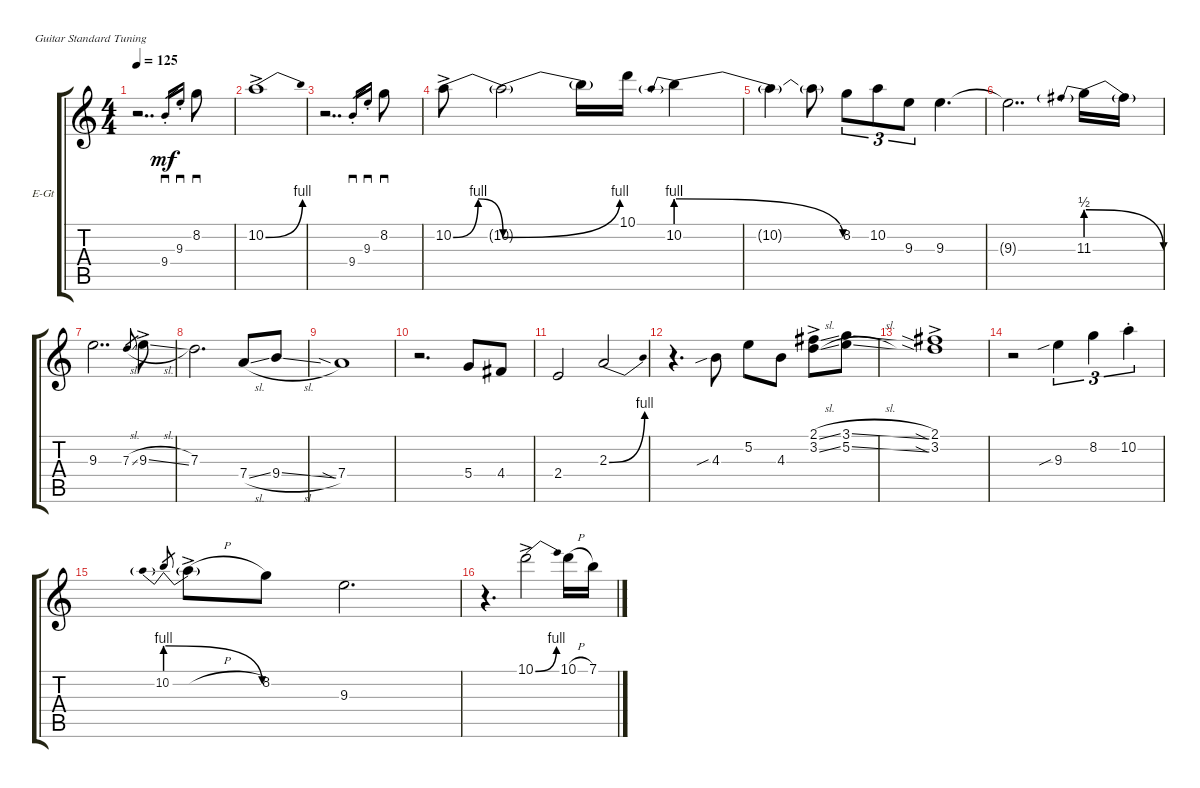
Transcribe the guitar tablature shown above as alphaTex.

\defaultSystemsLayout 4
\bracketExtendMode groupsimilarinstruments
\firstSystemTrackNameOrientation horizontal
\otherSystemsTrackNameOrientation horizontal
\track ("Lead Clean" "E-Gt") {instrument electricguitarclean}
\staff {score tabs}
\tuning (E4 B3 G3 D3 A2 E2)
\ts (4 4)
\tempo 125
\clef g2
\ks c
r.2{dd dy mf instrument electricguitarclean} 9.4{st}.16{sd gr} 9.3{st}.16{sd gr} 8.2.8{sd} |
10.2{be (bend 0 0 15 4) ac}.1 |
r.2{dd} 9.4{st}.16{sd gr} 9.3{st}.16{sd gr} 8.2.8{sd} |
10.2{be (bendrelease 0 0 10.2 4 20.4 4 30 0) ac}.8 10.2{be (bend 0 0 15 4) t}.2 10.2{t}.16 10.1.16 10.2{be (prebendrelease 0 4 15 0)}.4 |
10.2{t}.4 10.2{t}.8 8.2.8{tu (3 2)} 10.2.8{tu (3 2)} 9.3.8{tu (3 2)} 9.3.4{d} |
9.3{t}.2{dd} 11.3{be (prebendrelease 0 2 15 0)}.16 11.3{t}.16 |
9.3.2{dd} 7.3{sl}.8{gr} 9.3{sl ac}.8 |
7.3.2{d} 7.4{sl}.8 9.4{sl}.8 |
7.4{sia}.1 |
r.2{d} 5.4.8 4.4.8 |
2.4.2 2.3{be (bend 0 0 15 4)}.2 |
r.4{d} 4.3{sib}.8 5.2.8 4.3.8 (2.1{sl ac} 3.2{sl ac}).8 (3.1{sl} 5.2{sl}).8 |
(2.1{sia ac} 3.2{sia ac}).1 |
r.2 9.3{sib}.4{tu (3 2)} 8.2.4{tu (3 2)} 10.2{st}.4{tu (3 2)} |
10.2{be (prebendrelease 0 4 15 0)}.8{gr} 10.2{h ac t}.8 8.2.8 9.3.2{d} |
r.4{d} 10.1{be (bend 0 0 15 4) ac}.2 10.1{h}.16 7.1.16
